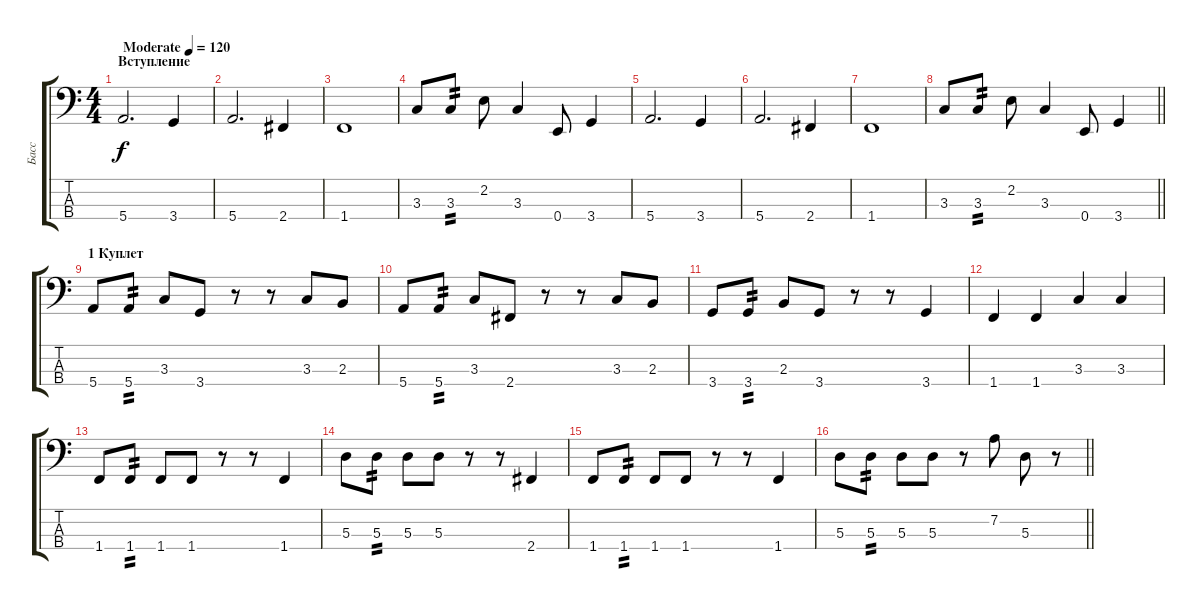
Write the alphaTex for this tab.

\track ("Басс" "Басс") {instrument electricbassfinger}
\staff {score tabs}
\tuning (G2 D2 A1 E1) {hide}
\ts (4 4)
\section ("" "Вступление")
\tempo (120 "Moderate")
\clef f4
\ks c
5.4.2{d dy f instrument electricbassfinger} 3.4.4 |
5.4.2{d} 2.4.4 |
1.4.1 |
3.3.8 3.3.8{tp 2} 2.2.8 3.3.4 0.4.8 3.4.4 |
5.4.2{d} 3.4.4 |
5.4.2{d} 2.4.4 |
1.4.1 |
\barLineRight lightlight
3.3.8 3.3.8{tp 2} 2.2.8 3.3.4 0.4.8 3.4.4 |
\section ("" "1 Куплет")
5.4.8 5.4.8{tp 2} 3.3.8 3.4.8 r.8 r.8 3.3.8 2.3.8 |
5.4.8 5.4.8{tp 2} 3.3.8 2.4.8 r.8 r.8 3.3.8 2.3.8 |
3.4.8 3.4.8{tp 2} 2.3.8 3.4.8 r.8 r.8 3.4.4 |
1.4.4 1.4.4 3.3.4 3.3.4 |
1.4.8 1.4.8{tp 2} 1.4.8 1.4.8 r.8 r.8 1.4.4 |
5.3.8 5.3.8{tp 2} 5.3.8 5.3.8 r.8 r.8 2.4.4 |
1.4.8 1.4.8{tp 2} 1.4.8 1.4.8 r.8 r.8 1.4.4 |
\barLineRight lightlight
5.3.8 5.3.8{tp 2} 5.3.8 5.3.8 r.8 7.2.8 5.3.8 r.8
